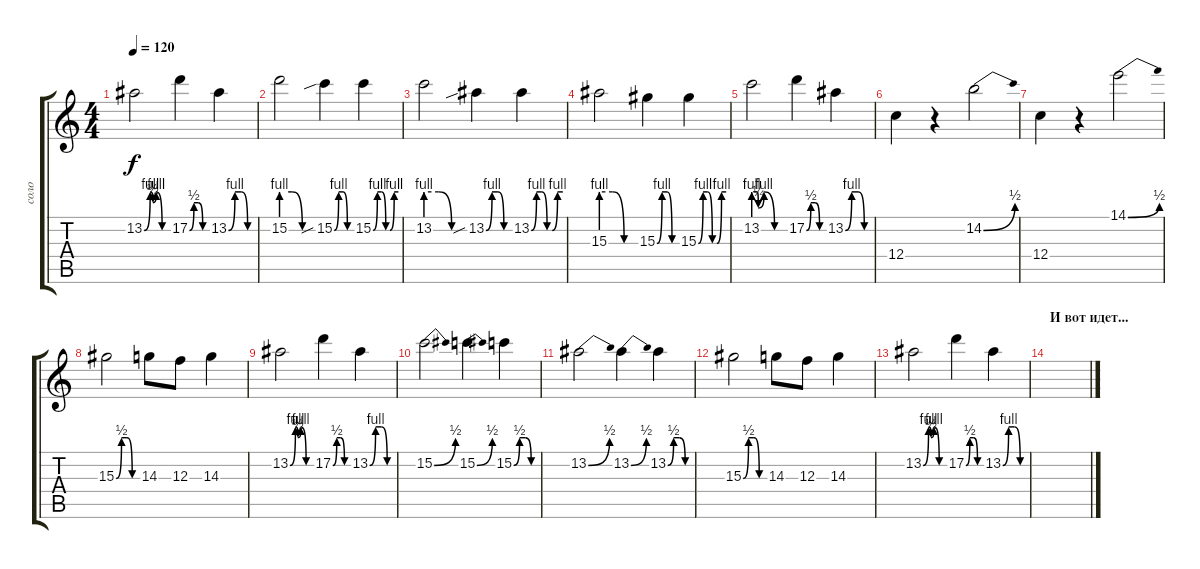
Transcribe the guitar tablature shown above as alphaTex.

\track ("соло" "соло") {instrument distortionguitar}
\staff {score tabs}
\tuning (D4 A3 F3 C3 G2 D2) {hide}
\ts (4 4)
\tempo 120
\clef g2
\ks c
13.2{be (custom 0 0 15 4 22 2 30 4 45 0 60 0)}.2{dy f} 17.2{be (custom 0 0 15 2 30 2 45 0 60 0)}.4 13.2{be (custom 0 0 15 4 30 4 45 0 60 0)}.4 |
15.2{be (custom 0 4 20 4 40 0 60 0)}.2 15.2{be (custom 0 0 15 4 30 4 45 0 60 0) sib}.4 15.2{be (custom 0 0 10 4 20 4 30 0 40 0 50 4 60 4)}.4 |
13.2{be (custom 0 4 20 4 40 0 60 0)}.2 13.2{be (custom 0 0 15 4 30 4 45 0 60 0) sib}.4 13.2{be (custom 0 0 10 4 20 4 30 0 40 0 50 4 60 4)}.4 |
15.3{be (custom 0 4 20 4 40 0 60 0)}.2 15.3{be (custom 0 0 15 4 30 4 45 0 60 0)}.4 15.3{be (custom 0 0 10 4 20 4 30 0 40 0 50 4 60 4)}.4 |
13.2{be (custom 0 4 7 4 9 1 20 4 40 0 60 0)}.2 17.2{be (custom 0 0 15 2 30 2 45 0 60 0)}.4 13.2{be (custom 0 0 15 4 30 4 45 0 60 0)}.4 |
12.4.4 r.4 14.2{be (bend 0 0 60 2)}.2 |
12.4.4 r.4 14.1{be (bend 0 0 60 2)}.2 |
15.3{be (custom 0 0 15 2 30 2 45 0 60 0)}.2 14.3.8 12.3.8 14.3.4 |
13.2{be (custom 0 0 15 4 22 2 30 4 45 0 60 0)}.2 17.2{be (custom 0 0 15 2 30 2 45 0 60 0)}.4 13.2{be (custom 0 0 15 4 30 4 45 0 60 0)}.4 |
15.2{be (bend 0 0 60 2)}.2 15.2{be (bend 0 0 60 2)}.4 15.2{be (custom 0 0 15 2 30 2 45 0 60 0)}.4 |
13.2{be (bend 0 0 60 2)}.2 13.2{be (bend 0 0 60 2)}.4 13.2{be (custom 0 0 15 2 30 2 45 0 60 0)}.4 |
15.3{be (custom 0 0 15 2 30 2 45 0 60 0)}.2 14.3.8 12.3.8 14.3.4 |
13.2{be (custom 0 0 15 4 22 2 30 4 45 0 60 0)}.2 17.2{be (custom 0 0 15 2 30 2 45 0 60 0)}.4 13.2{be (custom 0 0 15 4 30 4 45 0 60 0)}.4 |
\section ("" "И вот идет...")
